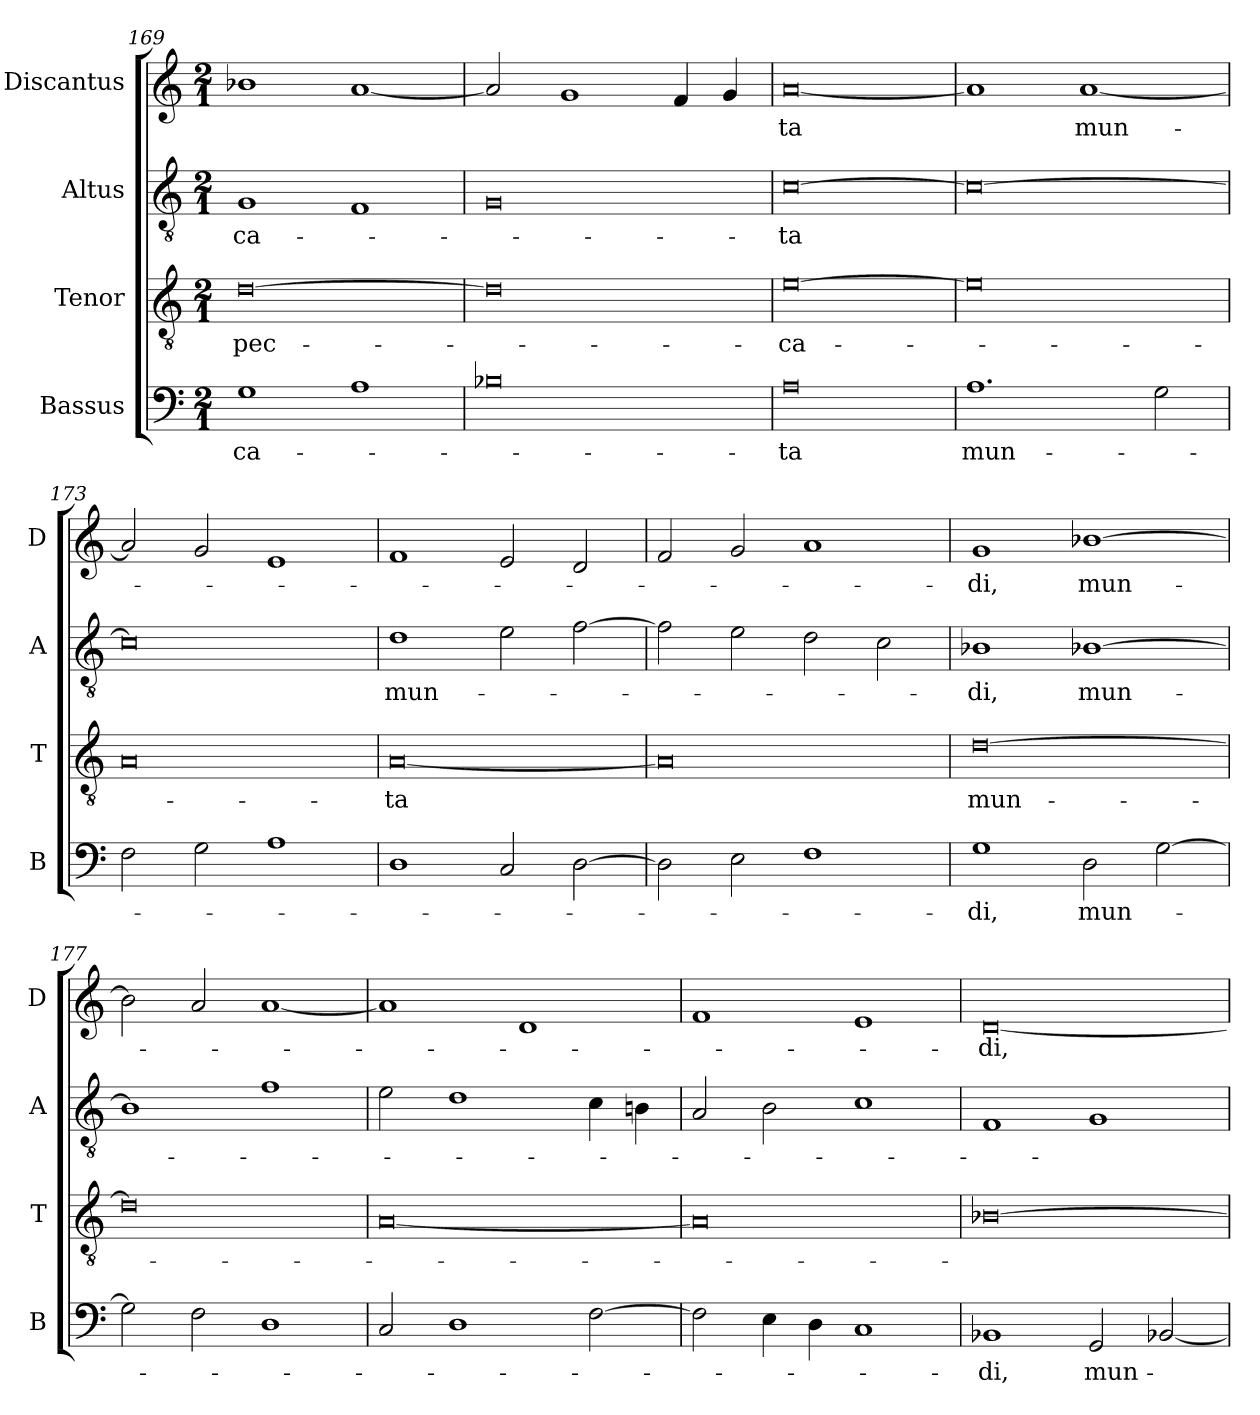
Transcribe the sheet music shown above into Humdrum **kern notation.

**kern	**text	**kern	**text	**kern	**text	**kern	**text
*part4	*part4	*part3	*part3	*part2	*part2	*part1	*part1
*staff4	*staff4	*staff3	*staff3	*staff2	*staff2	*staff1	*staff1
*I"Bassus	*	*I"Tenor	*	*I"Altus	*	*I"Discantus	*
*I'B	*	*I'T	*	*I'A	*	*I'D	*
*clefF4	*	*clefGv2	*	*clefGv2	*	*clefG2	*
*k[]	*	*k[]	*	*k[]	*	*k[]	*
*M2/1	*	*M2/1	*	*M2/1	*	*M2/1	*
=169	=169	=169	=169	=169	=169	=169	=169
1G	-ca-	[0d	pec-	1G	-ca-	1b-X	.
1A	.	.	.	1F	.	[1a	.
=170	=170	=170	=170	=170	=170	=170	=170
0B-X	.	0d]	.	0G	.	2a]	.
.	.	.	.	.	.	1g	.
.	.	.	.	.	.	4f	.
.	.	.	.	.	.	4g	.
=171	=171	=171	=171	=171	=171	=171	=171
0A	-ta	[0e	-ca-	[0c	-ta	[0a	-ta
=172	=172	=172	=172	=172	=172	=172	=172
1.A	mun-	0e]	.	0c_	.	1a]	.
.	.	.	.	.	.	[1a	mun-
2G	.	.	.	.	.	.	.
=173	=173	=173	=173	=173	=173	=173	=173
2F	.	0A	.	0c]	.	2a]	.
2G	.	.	.	.	.	2g	.
1A	.	.	.	.	.	1e	.
=174	=174	=174	=174	=174	=174	=174	=174
1D	.	[0A	-ta	1d	mun-	1f	.
2C	.	.	.	2e	.	2e	.
[2D	.	.	.	[2f	.	2d	.
=175	=175	=175	=175	=175	=175	=175	=175
2D]	.	0A]	.	2f]	.	2f	.
2E	.	.	.	2e	.	2g	.
1F	.	.	.	2d	.	1a	.
.	.	.	.	2c	.	.	.
=176	=176	=176	=176	=176	=176	=176	=176
1G	-di,	[0d	mun-	1B-X	-di,	1g	-di,
2D	mun-	.	.	[1B-X	mun-	[1b-X	mun-
[2G	.	.	.	.	.	.	.
=177	=177	=177	=177	=177	=177	=177	=177
2G]	.	0d]	.	1B-]	.	2b-]	.
2F	.	.	.	.	.	2a	.
1D	.	.	.	1f	.	[1a	.
=178	=178	=178	=178	=178	=178	=178	=178
2C	.	[0A	.	2e	.	1a]	.
1D	.	.	.	1d	.	.	.
.	.	.	.	.	.	1d	.
[2F	.	.	.	4c	.	.	.
.	.	.	.	4Bn	.	.	.
=179	=179	=179	=179	=179	=179	=179	=179
2F]	.	0A]	.	2A	.	1f	.
4E	.	.	.	2B	.	.	.
4D	.	.	.	.	.	.	.
1C	.	.	.	1c	.	1e	.
=180	=180	=180	=180	=180	=180	=180	=180
1BB-X	-di,	[0B-X	.	1F	.	[0d	-di,
2GG	mun-	.	.	1G	.	.	.
[2BB-X	.	.	.	.	.	.	.
=	=	=	=	=	=	=	=
*-	*-	*-	*-	*-	*-	*-	*-
